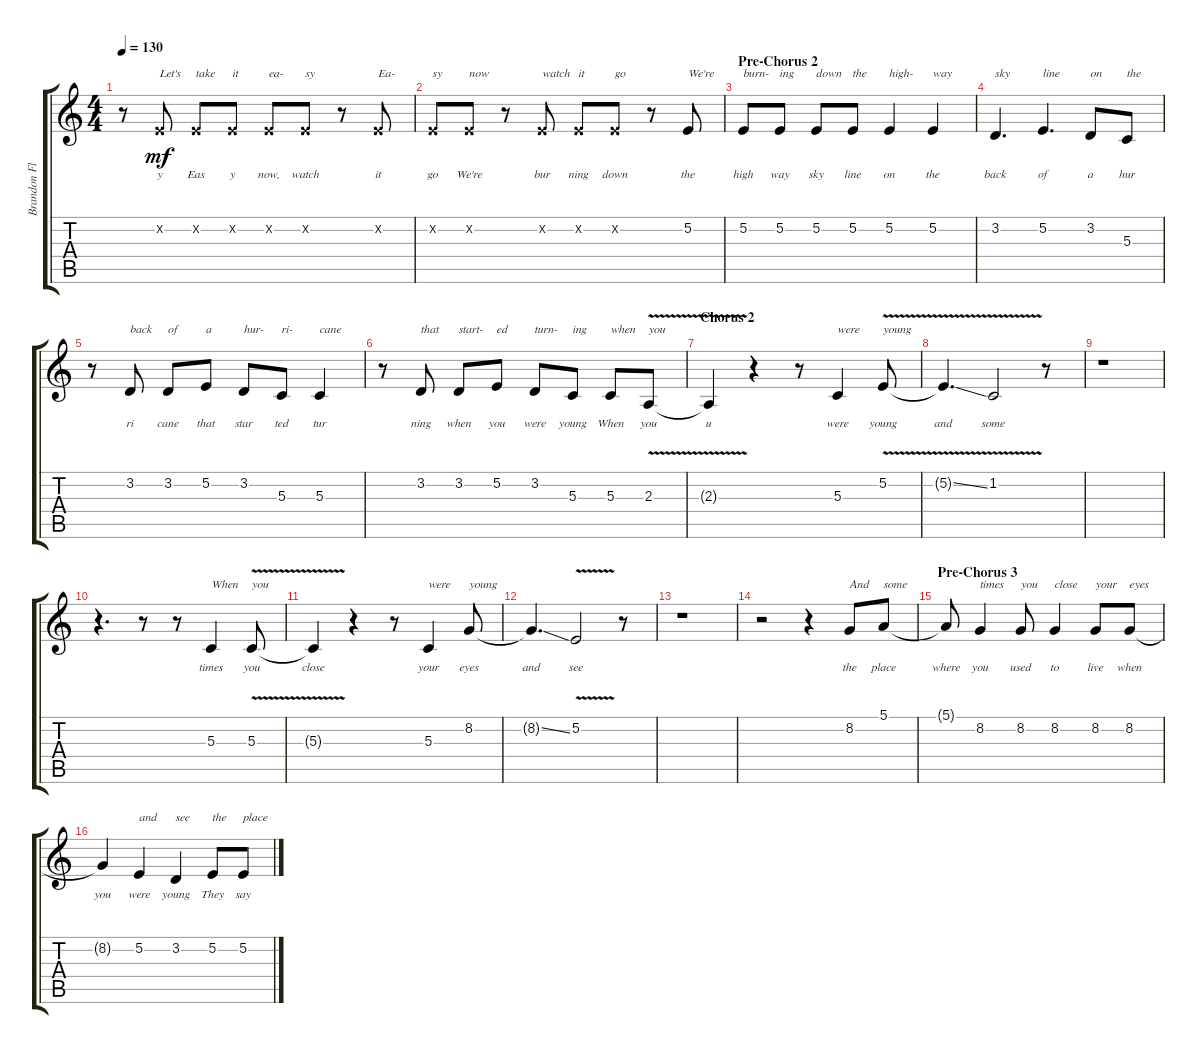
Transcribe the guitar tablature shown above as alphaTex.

\track ("Brandon Flowers (Vox)" "Brandon Fl") {instrument steeldrums}
\staff {score tabs}
\tuning (E4 B3 G3 D3 A2 E2) {hide}
\ts (4 4)
\tempo 130
\clef g2
\ks c
r.8{dy mf} 5.2{x}.8{txt "Let's" lyrics (0 "y") lyrics (1 "") lyrics (2 "") lyrics (3 "") lyrics (4 "")} 5.2{x}.8{txt "take" lyrics (0 "Eas") lyrics (1 "") lyrics (2 "") lyrics (3 "") lyrics (4 "")} 5.2{x}.8{txt "it" lyrics (0 "y") lyrics (1 "") lyrics (2 "") lyrics (3 "") lyrics (4 "")} 5.2{x}.8{txt "ea-" lyrics (0 "now,") lyrics (1 "") lyrics (2 "") lyrics (3 "") lyrics (4 "")} 5.2{x}.8{txt "sy" lyrics (0 "watch") lyrics (1 "") lyrics (2 "") lyrics (3 "") lyrics (4 "")} r.8 5.2{x}.8{txt "Ea-" lyrics (0 "it") lyrics (1 "") lyrics (2 "") lyrics (3 "") lyrics (4 "")} |
5.2{x}.8{txt "sy" lyrics (0 "go") lyrics (1 "") lyrics (2 "") lyrics (3 "") lyrics (4 "")} 5.2{x}.8{txt "now" lyrics (0 "We're") lyrics (1 "") lyrics (2 "") lyrics (3 "") lyrics (4 "")} r.8 5.2{x}.8{txt "watch" lyrics (0 "bur") lyrics (1 "") lyrics (2 "") lyrics (3 "") lyrics (4 "")} 5.2{x}.8{txt "it" lyrics (0 "ning") lyrics (1 "") lyrics (2 "") lyrics (3 "") lyrics (4 "")} 5.2{x}.8{txt "go" lyrics (0 "down") lyrics (1 "") lyrics (2 "") lyrics (3 "") lyrics (4 "")} r.8 5.2.8{txt "We're" lyrics (0 "the") lyrics (1 "") lyrics (2 "") lyrics (3 "") lyrics (4 "")} |
\section ("" "Pre-Chorus 2")
5.2.8{txt "burn-" lyrics (0 "high") lyrics (1 "") lyrics (2 "") lyrics (3 "") lyrics (4 "")} 5.2.8{txt "ing" lyrics (0 "way") lyrics (1 "") lyrics (2 "") lyrics (3 "") lyrics (4 "")} 5.2.8{txt "down" lyrics (0 "sky") lyrics (1 "") lyrics (2 "") lyrics (3 "") lyrics (4 "")} 5.2.8{txt "the" lyrics (0 "line") lyrics (1 "") lyrics (2 "") lyrics (3 "") lyrics (4 "")} 5.2.4{txt "high-" lyrics (0 "on") lyrics (1 "") lyrics (2 "") lyrics (3 "") lyrics (4 "")} 5.2.4{txt "way" lyrics (0 "the") lyrics (1 "") lyrics (2 "") lyrics (3 "") lyrics (4 "")} |
3.2.4{d txt "sky" lyrics (0 "back") lyrics (1 "") lyrics (2 "") lyrics (3 "") lyrics (4 "")} 5.2.4{d txt "line" lyrics (0 "of") lyrics (1 "") lyrics (2 "") lyrics (3 "") lyrics (4 "")} 3.2.8{txt "on" lyrics (0 "a") lyrics (1 "") lyrics (2 "") lyrics (3 "") lyrics (4 "")} 5.3.8{txt "the" lyrics (0 "hur") lyrics (1 "") lyrics (2 "") lyrics (3 "") lyrics (4 "")} |
r.8 3.2.8{txt "back" lyrics (0 "ri") lyrics (1 "") lyrics (2 "") lyrics (3 "") lyrics (4 "")} 3.2.8{txt "of" lyrics (0 "cane") lyrics (1 "") lyrics (2 "") lyrics (3 "") lyrics (4 "")} 5.2.8{txt "a" lyrics (0 "that") lyrics (1 "") lyrics (2 "") lyrics (3 "") lyrics (4 "")} 3.2.8{txt "hur-" lyrics (0 "star") lyrics (1 "") lyrics (2 "") lyrics (3 "") lyrics (4 "")} 5.3.8{txt "ri-" lyrics (0 "ted") lyrics (1 "") lyrics (2 "") lyrics (3 "") lyrics (4 "")} 5.3.4{txt "cane" lyrics (0 "tur") lyrics (1 "") lyrics (2 "") lyrics (3 "") lyrics (4 "")} |
r.8 3.2.8{txt "that" lyrics (0 "ning") lyrics (1 "") lyrics (2 "") lyrics (3 "") lyrics (4 "")} 3.2.8{txt "start-" lyrics (0 "when") lyrics (1 "") lyrics (2 "") lyrics (3 "") lyrics (4 "")} 5.2.8{txt "ed" lyrics (0 "you") lyrics (1 "") lyrics (2 "") lyrics (3 "") lyrics (4 "")} 3.2.8{txt "turn-" lyrics (0 "were") lyrics (1 "") lyrics (2 "") lyrics (3 "") lyrics (4 "")} 5.3.8{txt "ing" lyrics (0 "young") lyrics (1 "") lyrics (2 "") lyrics (3 "") lyrics (4 "")} 5.3.8{txt "when" lyrics (0 "When") lyrics (1 "") lyrics (2 "") lyrics (3 "") lyrics (4 "")} 2.3{v}.8{txt "you" lyrics (0 "you") lyrics (1 "") lyrics (2 "") lyrics (3 "") lyrics (4 "")} |
\section ("" "Chorus 2")
2.3{v t}.4{lyrics (0 "u") lyrics (1 "") lyrics (2 "") lyrics (3 "") lyrics (4 "")} r.4 r.8 5.3.4{txt "were" lyrics (0 "were") lyrics (1 "") lyrics (2 "") lyrics (3 "") lyrics (4 "")} 5.2{v}.8{txt "young" lyrics (0 "young") lyrics (1 "") lyrics (2 "") lyrics (3 "") lyrics (4 "")} |
5.2{ss t}.4{d lyrics (0 "and") lyrics (1 "") lyrics (2 "") lyrics (3 "") lyrics (4 "")} 1.2{v}.2{lyrics (0 "some") lyrics (1 "") lyrics (2 "") lyrics (3 "") lyrics (4 "")} r.8 |
r.1 |
r.4{d} r.8 r.8 5.3.4{txt "When" lyrics (0 "times") lyrics (1 "") lyrics (2 "") lyrics (3 "") lyrics (4 "")} 5.3{v}.8{txt "you" lyrics (0 "you") lyrics (1 "") lyrics (2 "") lyrics (3 "") lyrics (4 "")} |
5.3{v t}.4{lyrics (0 "close") lyrics (1 "") lyrics (2 "") lyrics (3 "") lyrics (4 "")} r.4 r.8 5.3.4{txt "were" lyrics (0 "your") lyrics (1 "") lyrics (2 "") lyrics (3 "") lyrics (4 "")} 8.2.8{txt "young" lyrics (0 "eyes") lyrics (1 "") lyrics (2 "") lyrics (3 "") lyrics (4 "")} |
8.2{ss t}.4{d lyrics (0 "and") lyrics (1 "") lyrics (2 "") lyrics (3 "") lyrics (4 "")} 5.2{v}.2{lyrics (0 "see") lyrics (1 "") lyrics (2 "") lyrics (3 "") lyrics (4 "")} r.8 |
r.1 |
r.2 r.4 8.2.8{txt "And" lyrics (0 "the") lyrics (1 "") lyrics (2 "") lyrics (3 "") lyrics (4 "")} 5.1.8{txt "some" lyrics (0 "place") lyrics (1 "") lyrics (2 "") lyrics (3 "") lyrics (4 "")} |
\section ("" "Pre-Chorus 3")
5.1{t}.8{lyrics (0 "where") lyrics (1 "") lyrics (2 "") lyrics (3 "") lyrics (4 "")} 8.2.4{txt "times" lyrics (0 "you") lyrics (1 "") lyrics (2 "") lyrics (3 "") lyrics (4 "")} 8.2.8{txt "you" lyrics (0 "used") lyrics (1 "") lyrics (2 "") lyrics (3 "") lyrics (4 "")} 8.2.4{txt "close" lyrics (0 "to") lyrics (1 "") lyrics (2 "") lyrics (3 "") lyrics (4 "")} 8.2.8{txt "your" lyrics (0 "live") lyrics (1 "") lyrics (2 "") lyrics (3 "") lyrics (4 "")} 8.2.8{txt "eyes" lyrics (0 "when") lyrics (1 "") lyrics (2 "") lyrics (3 "") lyrics (4 "")} |
8.2{t}.4{lyrics (0 "you") lyrics (1 "") lyrics (2 "") lyrics (3 "") lyrics (4 "")} 5.2.4{txt "and" lyrics (0 "were") lyrics (1 "") lyrics (2 "") lyrics (3 "") lyrics (4 "")} 3.2.4{txt "see" lyrics (0 "young") lyrics (1 "") lyrics (2 "") lyrics (3 "") lyrics (4 "")} 5.2.8{txt "the" lyrics (0 "They") lyrics (1 "") lyrics (2 "") lyrics (3 "") lyrics (4 "")} 5.2.8{txt "place" lyrics (0 "say") lyrics (1 "") lyrics (2 "") lyrics (3 "") lyrics (4 "")}
